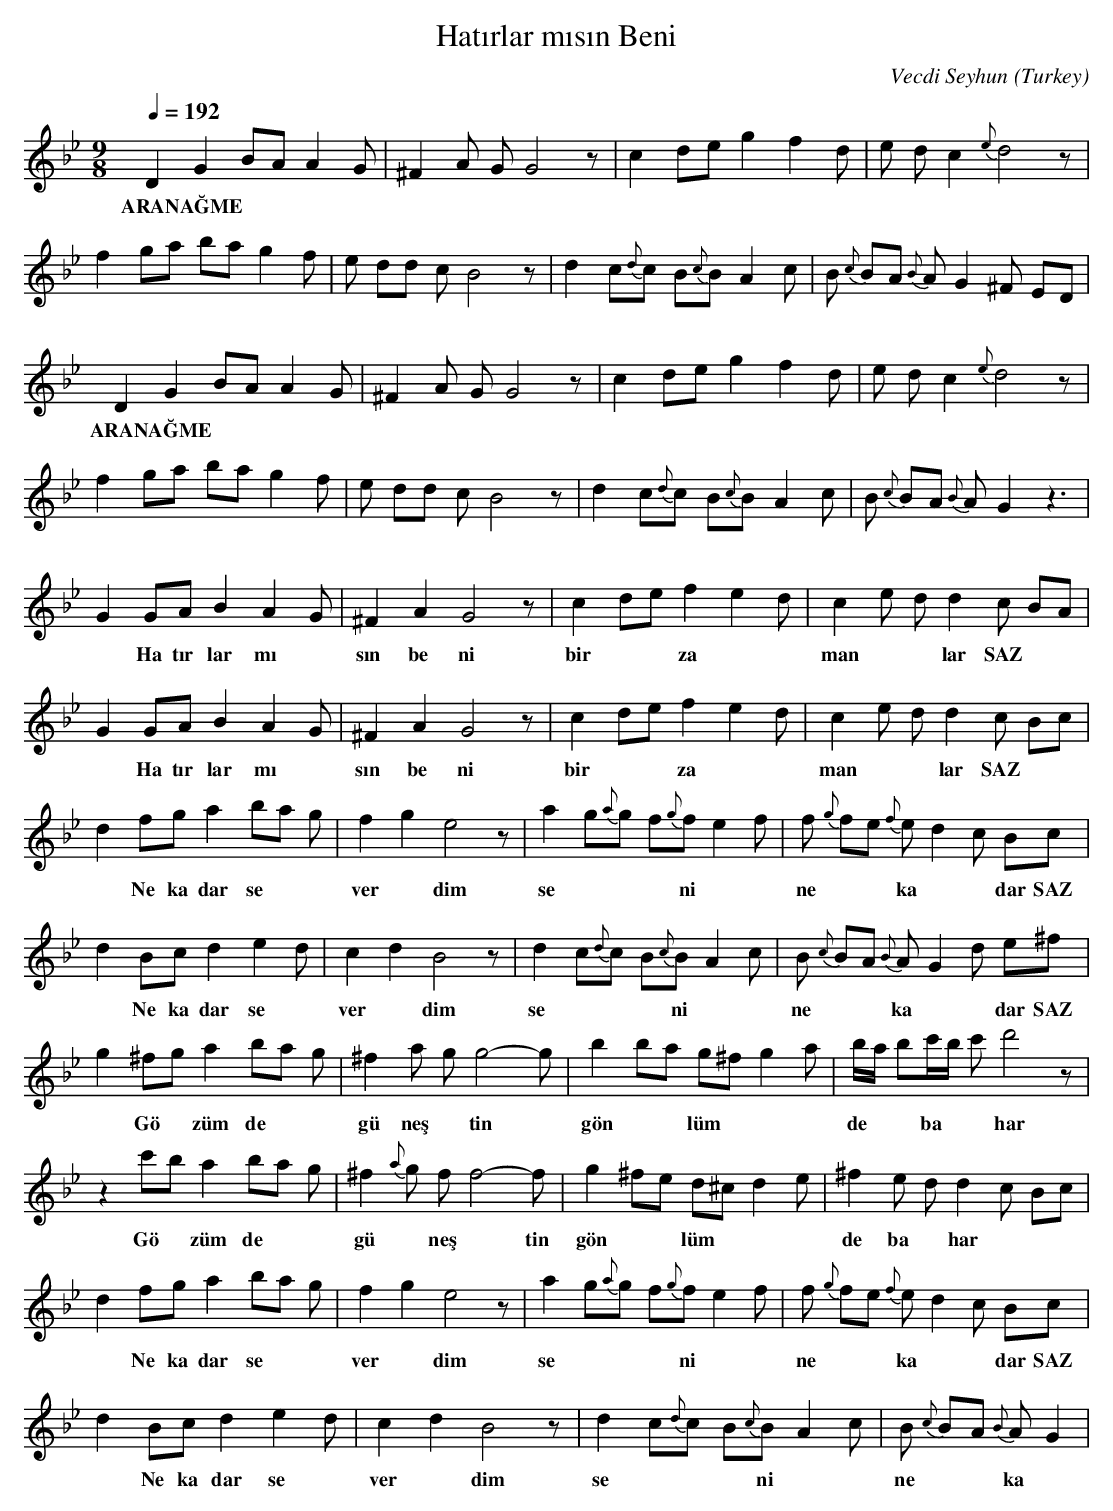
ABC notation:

X:1
T: Hatırlar mısın Beni
C: Vecdi Seyhun
O: Turkey
M: 9/8
L: 1/16
K: C _B _e
Q: 1/4=192
D4 G4 B2A2 A4 G2 | ^F4A2 G2G8z2  | c4 d2e2 g4 f4 d2 | \
w:  ARANAĞME  |   |   |
e2 d2c4{e}d8z2  |
w:   |
f4 g2a2 b2a2 g4 f2 | e2 d2d2 c2B8z2  | \
w:   |   |
d4 c2{d}c2 B2{c}B2 A4 c2 | B2 {c}B2A2 {B}A2G4^F2 E2D2  |
w:   |   |
D4 G4 B2A2 A4 G2 | ^F4A2 G2G8z2  | c4 d2e2 g4 f4 d2 | \
w:  ARANAĞME  |   |   |
e2 d2c4{e}d8z2  |
w:   |
f4 g2a2 b2a2 g4 f2 | e2 d2d2 c2B8z2  | \
w:   |   |
d4 c2{d}c2 B2{c}B2 A4 c2 | B2 {c}B2A2 {B}A2G4z6  |
w:   |   |
G4 G2A2 B4 A4 G2 | ^F4A4G8z2  | c4 d2e2 f4 e4 d2 | \
w:  *  Ha tır lar mı  |  sın be ni  |  bir *  *  za  |
c4e2 d2d4c2 B2A2  |
w:  man *  *  lar SAZ  |
G4 G2A2 B4 A4 G2 | ^F4A4G8z2  | c4 d2e2 f4 e4 d2 | \
w:  *  Ha tır lar mı  |  sın be ni  |  bir *  *  za  |
c4e2 d2d4c2 B2c2  |
w:  man *  *  lar SAZ  |
d4 f2g2 a4 b2a2 g2 | f4g4e8z2  | a4 g2{a}g2 f2{g}f2 e4 f2 | \
w:  *  Ne  ka dar  se  |  ver *  dim   |  se *  *  *  ni   |
f2 {g}f2e2 {f}e2d4c2 B2c2  |
w:  ne  *  *  ka *  *  dar   SAZ  |
d4 B2c2 d4 e4 d2 | c4d4B8z2  | d4 c2{d}c2 B2{c}B2 A4 c2 | \
w:  *  Ne  ka dar  se  |  ver *  dim   |  se *  *  *  ni   |
B2 {c}B2A2 {B}A2G4d2 e2^f2  |
w:  ne  *  *  ka *  *  dar   SAZ  |
g4 ^f2g2 a4 b2a2 g2 | ^f4a2 g2g8-g2  | \
w:  *  Gö *  züm de   |  gü neş *  tin   |
b4 b2a2 g2^f2 g4 a2 | ba b2c'b c'2d'8z2  |
w:  gön *  *  lüm  |  de  *  *  ba *  *  har    |
z4 c'2b2 a4 b2a2 g2 | ^f4{a}g2 f2f8-f2  | \
w:  Gö *  züm de   |  gü *  neş *  tin   |
g4 ^f2e2 d2^c2 d4 e2 | ^f4e2 d2d4c2 B2c2  |
w:  gön *  *  lüm  |  de  ba *  har    |
d4 f2g2 a4 b2a2 g2 | f4g4e8z2  | a4 g2{a}g2 f2{g}f2 e4 f2 | \
w:  *  Ne  ka dar  se  |  ver *  dim   |  se *  *  *  ni   |
f2 {g}f2e2 {f}e2d4c2 B2c2  |
w:  ne  *  *  ka *  *  dar   SAZ  |
d4 B2c2 d4 e4 d2 | c4d4B8z2  | d4 c2{d}c2 B2{c}B2 A4 c2 | \
w:  *  Ne  ka dar  se  |  ver *  dim   |  se *  *  *  ni   |
B2 {c}B2A2 {B}A2G4|
w:  ne  *  *  ka *  *  dar    |
